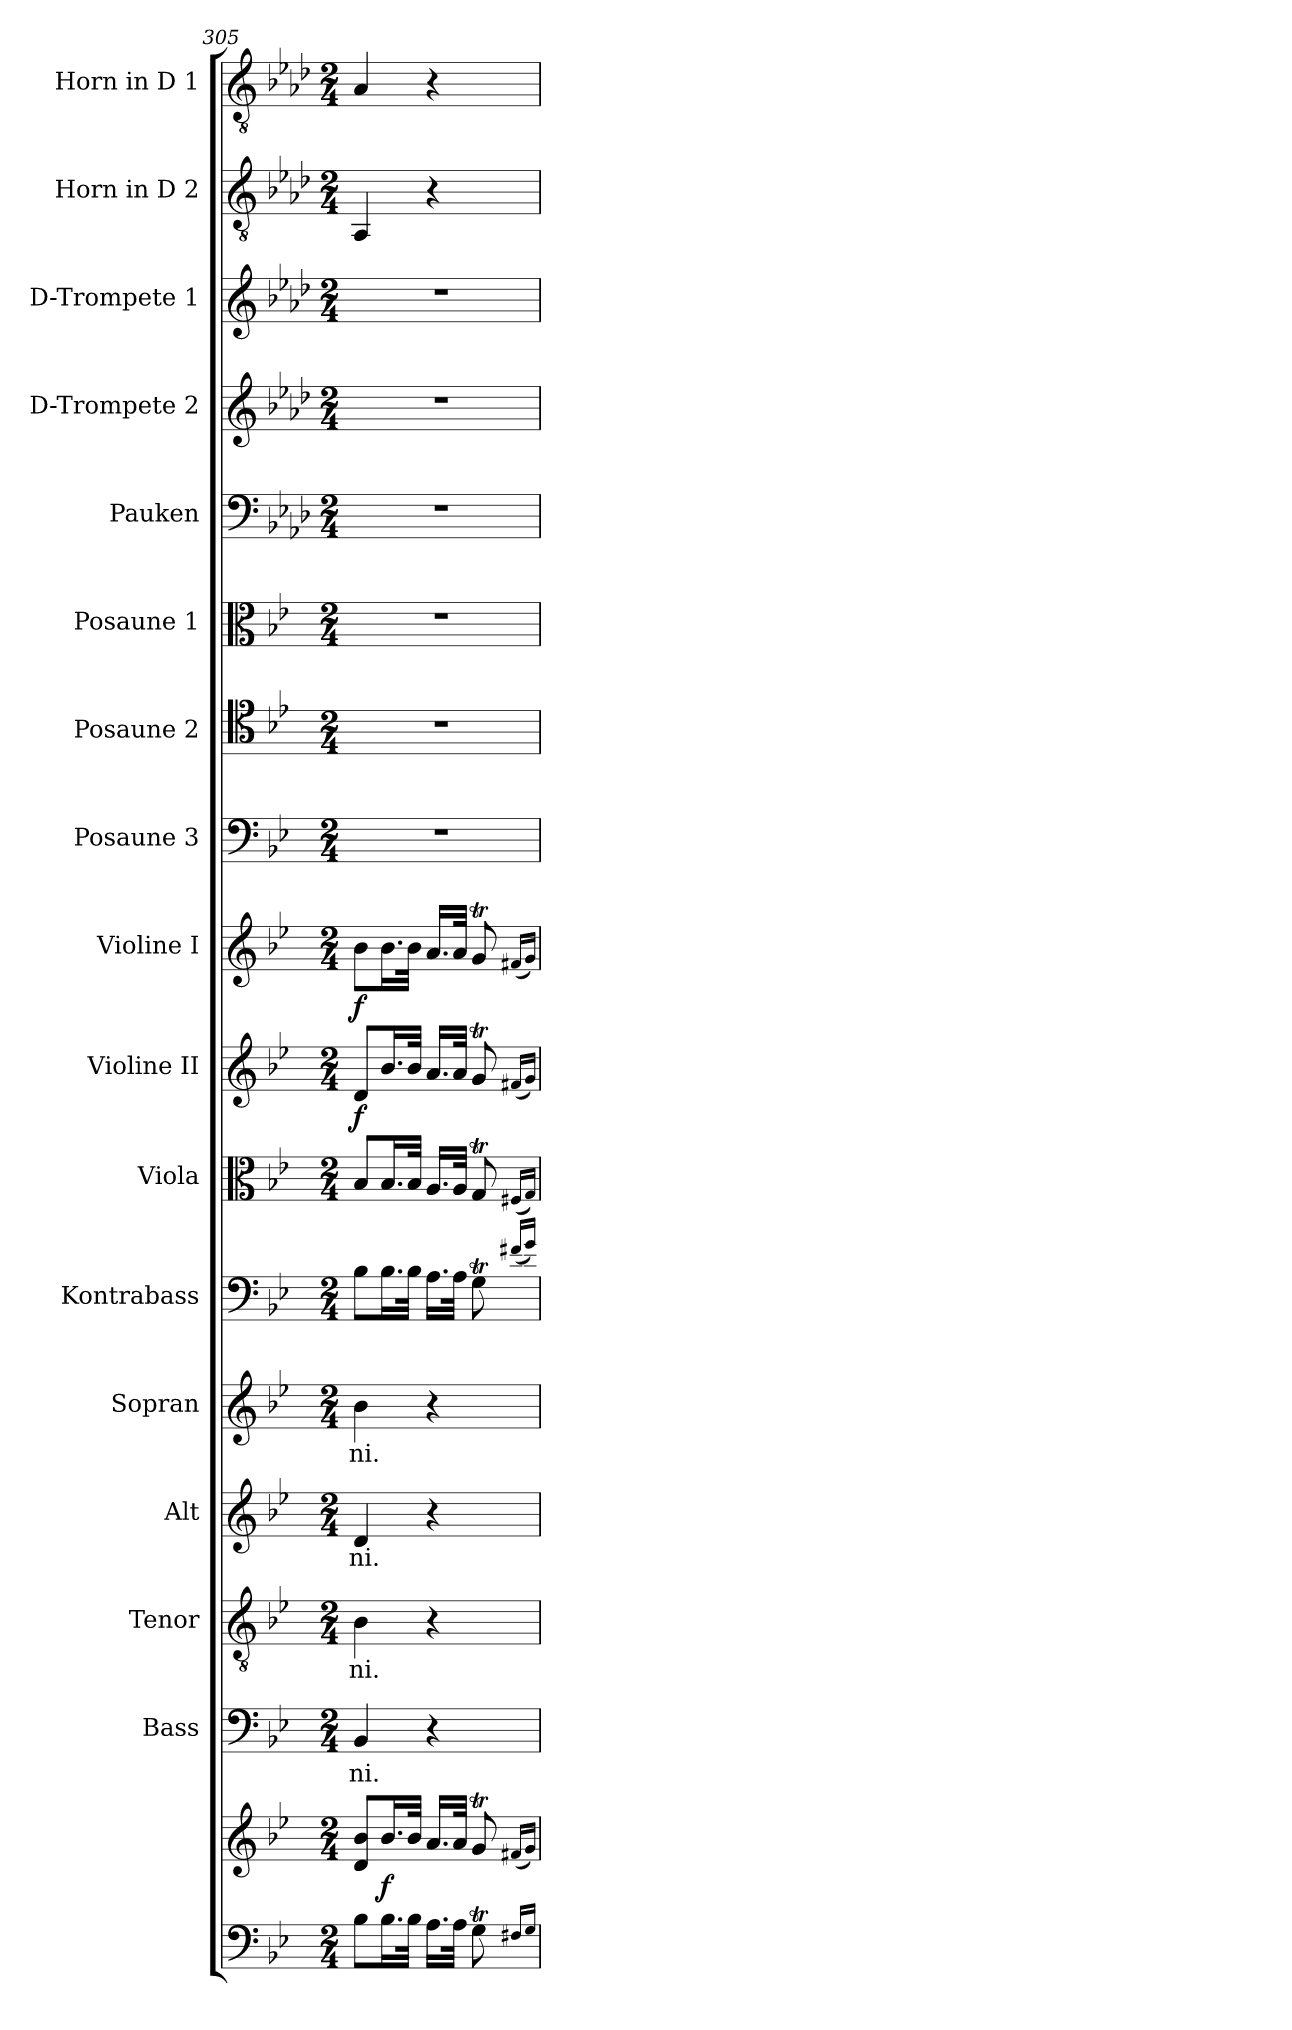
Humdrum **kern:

**kern	**kern	**dynam	**kern	**text	**kern	**text	**kern	**text	**kern	**text	**kern	**kern	**kern	**dynam	**kern	**dynam	**kern	**kern	**kern	**kern	**kern	**kern	**kern	**kern
*part17	*part17	*part17	*part16	*part16	*part15	*part15	*part14	*part14	*part13	*part13	*part12	*part11	*part10	*part10	*part9	*part9	*part8	*part7	*part6	*part5	*part4	*part3	*part2	*part1
*staff18	*staff17	*staff17/18	*staff16	*staff16	*staff15	*staff15	*staff14	*staff14	*staff13	*staff13	*staff12	*staff11	*staff10	*staff10	*staff9	*staff9	*staff8	*staff7	*staff6	*staff5	*staff4	*staff3	*staff2	*staff1
*	*	*	*I"Bass	*	*I"Tenor	*	*I"Alt	*	*I"Sopran	*	*I"Kontrabass	*I"Viola	*I"Violine II	*	*I"Violine I	*	*I"Posaune 3	*I"Posaune 2	*I"Posaune 1	*I"Pauken	*I"D-Trompete 2	*I"D-Trompete 1	*I"Horn in D 2	*I"Horn in D 1
*	*	*	*I'B.	*	*I'T.	*	*I'A.	*	*I'S.	*	*I'Kb.	*I'Vla.	*I'Vl. II	*	*I'Vl. I	*	*I'Pos. 3	*I'Pos. 2	*I'Pos. 1	*I'Pk.	*I'D Trp. 2	*I'D Trp. 1	*I'Hrn. 2	*I'Hrn. 1
!!LO:PB:g=z
*clefF4	*clefG2	*	*clefF4	*	*clefGv2	*	*clefG2	*	*clefG2	*	*clefF4	*clefC3	*clefG2	*	*clefG2	*	*clefF4	*clefC4	*clefC3	*clefF4	*clefG2	*clefG2	*clefGv2	*clefGv2
*	*	*	*	*	*	*	*	*	*	*	*ITrd7c12	*	*	*	*	*	*	*	*	*ITrd-1c-2	*ITrd-1c-2	*ITrd-1c-2	*ITrd-1c-2	*ITrd-1c-2
*k[b-e-]	*k[b-e-]	*	*k[b-e-]	*	*k[b-e-]	*	*k[b-e-]	*	*k[b-e-]	*	*k[b-e-]	*k[b-e-]	*k[b-e-]	*	*k[b-e-]	*	*k[b-e-]	*k[b-e-]	*k[b-e-]	*k[b-e-]	*k[b-e-]	*k[b-e-]	*k[b-e-]	*k[b-e-]
*B-:	*B-:	*	*B-:	*	*B-:	*	*B-:	*	*B-:	*	*B-:	*B-:	*B-:	*	*B-:	*	*B-:	*B-:	*B-:	*B-:	*B-:	*B-:	*B-:	*B-:
*M2/4	*M2/4	*	*M2/4	*	*M2/4	*	*M2/4	*	*M2/4	*	*M2/4	*M2/4	*M2/4	*	*M2/4	*	*M2/4	*M2/4	*M2/4	*M2/4	*M2/4	*M2/4	*M2/4	*M2/4
=305	=305	=305	=305	=305	=305	=305	=305	=305	=305	=305	=305	=305	=305	=305	=305	=305	=305	=305	=305	=305	=305	=305	=305	=305
!	!	!	!	!LO:LY:b	!	!LO:LY:b	!	!LO:LY:b	!	!LO:LY:b	!	!	!	!LO:DY:b	!	!LO:DY:b	!	!	!	!	!	!	!	!
8B-\L	8d/ 8b-/L	.	4BB-/	-ni.	4B-\	-ni.	4d/	-ni.	4b-\	-ni.	8BB-\L	8B-/L	8d/L	f	8b-\L	f	2r	2r	2r	2r	2r	2r	4BB-/	4B-/
!	!	!LO:DY:b	!	!	!	!	!	!	!	!	!	!	!	!	!	!	!	!	!	!	!	!	!	!
16.B-\L	16.b-/L	f	.	.	.	.	.	.	.	.	16.BB-\L	16.B-/L	16.b-/L	.	16.b-\L	.	.	.	.	.	.	.	.	.
32B-\JJk	32b-/JJk	.	.	.	.	.	.	.	.	.	32BB-\JJk	32B-/JJk	32b-/JJk	.	32b-\JJk	.	.	.	.	.	.	.	.	.
16.A\LL	16.a/LL	.	4r	.	4r	.	4r	.	4r	.	16.AA\LL	16.A/LL	16.a/LL	.	16.a/LL	.	.	.	.	.	.	.	4r	4r
32A\JJk	32a/JJk	.	.	.	.	.	.	.	.	.	32AA\JJk	32A/JJk	32a/JJk	.	32a/JJk	.	.	.	.	.	.	.	.	.
8GT\	8gT/	.	.	.	.	.	.	.	.	.	8GGT\	8GT/	8gT/	.	8gT/	.	.	.	.	.	.	.	.	.
16qF#X/LL	(<16qf#X/LL	.	.	.	.	.	.	.	.	.	(<16qF#X/LL	(<16qF#X/LL	(<16qf#X/LL	.	(<16qf#X/LL	.	.	.	.	.	.	.	.	.
16qG/JJ	16qg/JJ)	.	.	.	.	.	.	.	.	.	16qG/JJ)	16qG/JJ)	16qg/JJ)	.	16qg/JJ)	.	.	.	.	.	.	.	.	.
=	=	=	=	=	=	=	=	=	=	=	=	=	=	=	=	=	=	=	=	=	=	=	=	=
*-	*-	*-	*-	*-	*-	*-	*-	*-	*-	*-	*-	*-	*-	*-	*-	*-	*-	*-	*-	*-	*-	*-	*-	*-
